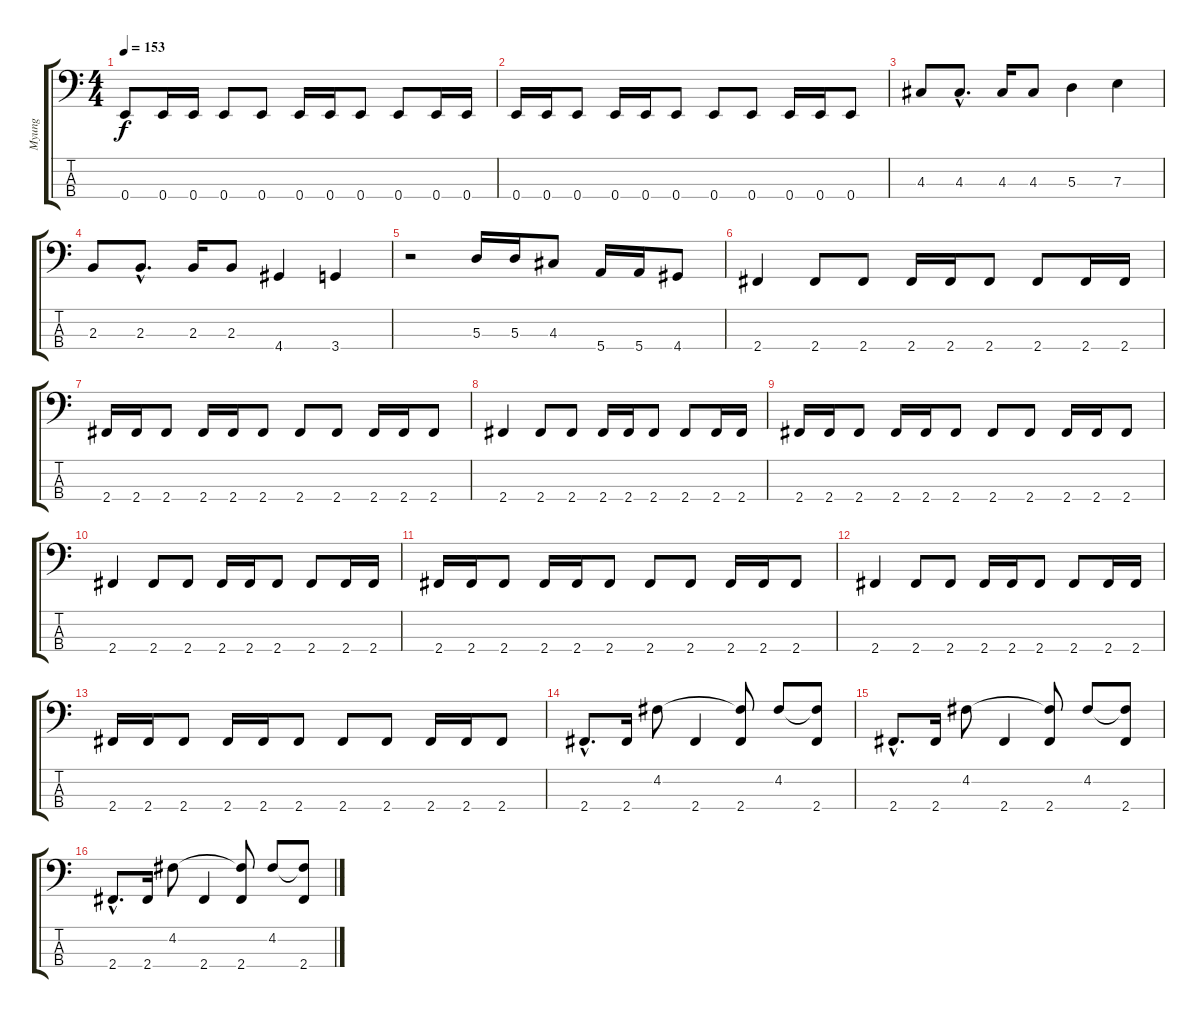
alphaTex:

\track ("Myung" "Myung") {instrument electricbassfinger}
\staff {score tabs}
\tuning (G2 D2 A1 E1) {hide}
\ts (4 4)
\tempo 153
\clef f4
\ks c
0.4.8{dy f} 0.4.16 0.4.16 0.4.8 0.4.8 0.4.16 0.4.16 0.4.8 0.4.8 0.4.16 0.4.16 |
0.4.16 0.4.16 0.4.8 0.4.16 0.4.16 0.4.8 0.4.8 0.4.8 0.4.16 0.4.16 0.4.8 |
4.3.8 4.3{hac}.8{d} 4.3.16 4.3.8 5.3.4 7.3.4 |
2.3.8 2.3{hac}.8{d} 2.3.16 2.3.8 4.4.4 3.4.4 |
r.2 5.3.16 5.3.16 4.3.8 5.4.16 5.4.16 4.4.8 |
2.4.4 2.4.8 2.4.8 2.4.16 2.4.16 2.4.8 2.4.8 2.4.16 2.4.16 |
2.4.16 2.4.16 2.4.8 2.4.16 2.4.16 2.4.8 2.4.8 2.4.8 2.4.16 2.4.16 2.4.8 |
2.4.4 2.4.8 2.4.8 2.4.16 2.4.16 2.4.8 2.4.8 2.4.16 2.4.16 |
2.4.16 2.4.16 2.4.8 2.4.16 2.4.16 2.4.8 2.4.8 2.4.8 2.4.16 2.4.16 2.4.8 |
2.4.4 2.4.8 2.4.8 2.4.16 2.4.16 2.4.8 2.4.8 2.4.16 2.4.16 |
2.4.16 2.4.16 2.4.8 2.4.16 2.4.16 2.4.8 2.4.8 2.4.8 2.4.16 2.4.16 2.4.8 |
2.4.4 2.4.8 2.4.8 2.4.16 2.4.16 2.4.8 2.4.8 2.4.16 2.4.16 |
2.4.16 2.4.16 2.4.8 2.4.16 2.4.16 2.4.8 2.4.8 2.4.8 2.4.16 2.4.16 2.4.8 |
2.4{hac}.8{d} 2.4.16 4.2.8 2.4.4 (4.2{t} 2.4).8 4.2.8 (4.2{t} 2.4).8 |
2.4{hac}.8{d} 2.4.16 4.2.8 2.4.4 (4.2{t} 2.4).8 4.2.8 (4.2{t} 2.4).8 |
2.4{hac}.8{d} 2.4.16 4.2.8 2.4.4 (4.2{t} 2.4).8 4.2.8 (4.2{t} 2.4).8
